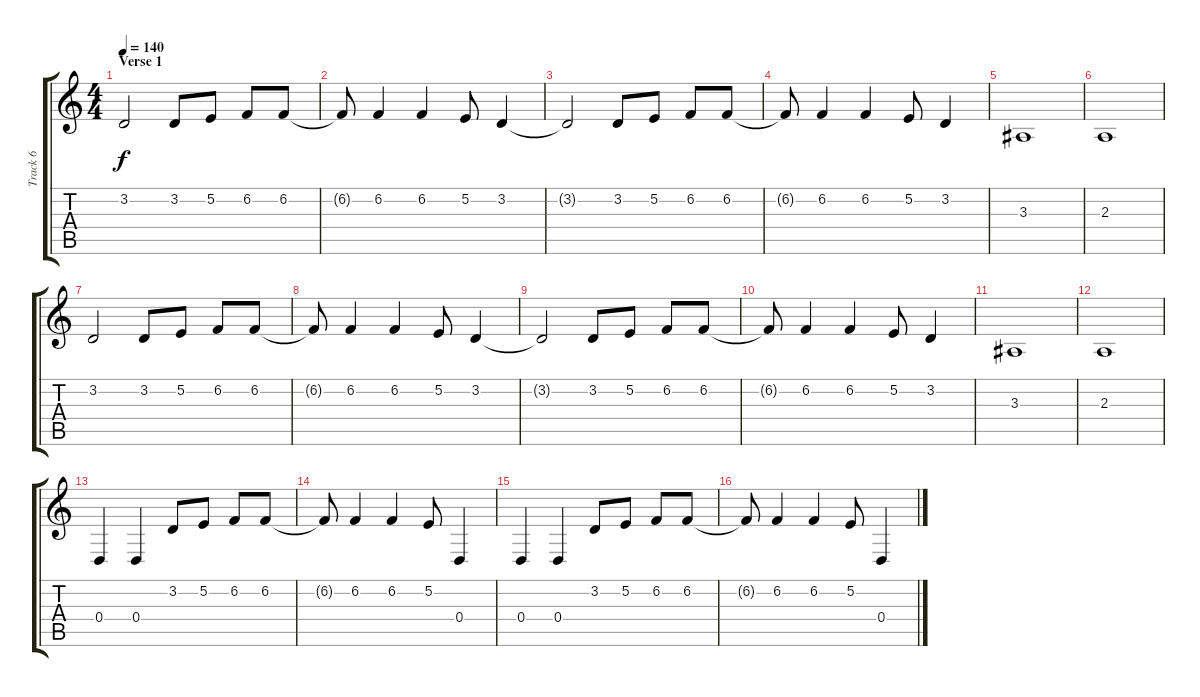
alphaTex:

\track ("Track 6" "Track 6") {instrument acousticgrandpiano}
\staff {score tabs}
\tuning (E4 B3 G3 D3 A2 D2) {hide}
\ts (4 4)
\section ("" "Verse 1")
\tempo 140
\clef g2
\ks c
3.2.2{dy f} 3.2.8 5.2.8 6.2.8 6.2.8 |
6.2{t}.8 6.2.4 6.2.4 5.2.8 3.2.4 |
3.2{t}.2 3.2.8 5.2.8 6.2.8 6.2.8 |
6.2{t}.8 6.2.4 6.2.4 5.2.8 3.2.4 |
3.3.1 |
2.3.1 |
3.2.2 3.2.8 5.2.8 6.2.8 6.2.8 |
6.2{t}.8 6.2.4 6.2.4 5.2.8 3.2.4 |
3.2{t}.2 3.2.8 5.2.8 6.2.8 6.2.8 |
6.2{t}.8 6.2.4 6.2.4 5.2.8 3.2.4 |
3.3.1 |
2.3.1 |
0.4.4 0.4.4 3.2.8 5.2.8 6.2.8 6.2.8 |
6.2{t}.8 6.2.4 6.2.4 5.2.8 0.4.4 |
0.4.4 0.4.4 3.2.8 5.2.8 6.2.8 6.2.8 |
6.2{t}.8 6.2.4 6.2.4 5.2.8 0.4.4
